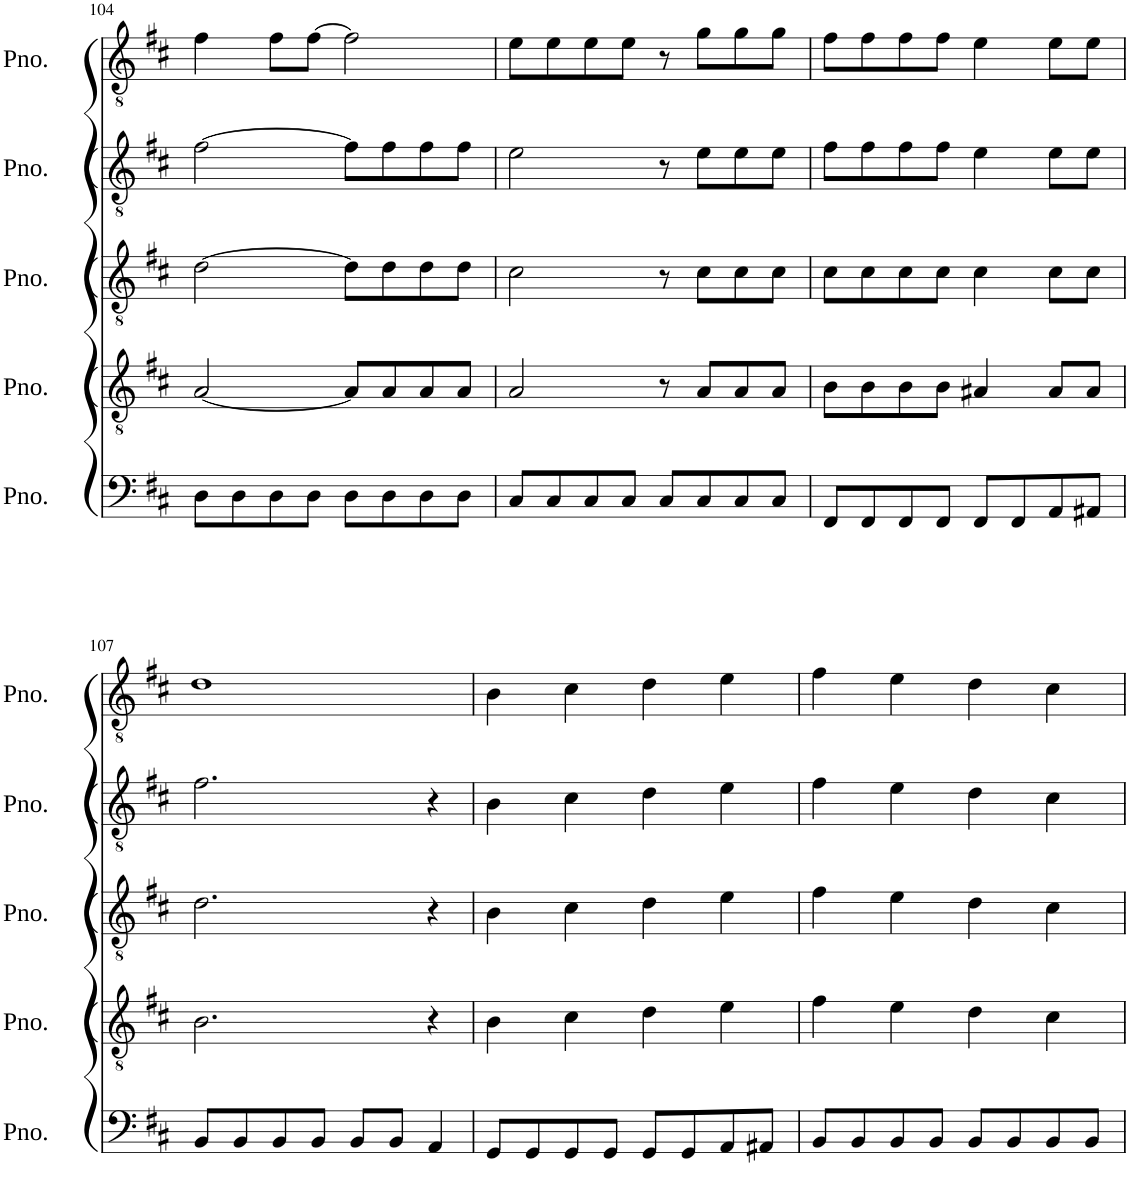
**kern	**kern	**kern	**kern	**kern
*part5	*part4	*part3	*part2	*part1
*staff5	*staff4	*staff3	*staff2	*staff1
*I"Piano	*I"Piano	*I"Piano	*I"Piano	*I"Piano
*I'Pno.	*I'Pno.	*I'Pno.	*I'Pno.	*I'Pno.
!!LO:PB:g=z
*clefF4	*clefGv2	*clefGv2	*clefGv2	*clefGv2
*k[f#c#]	*k[f#c#]	*k[f#c#]	*k[f#c#]	*k[f#c#]
*M4/4	*M4/4	*M4/4	*M4/4	*M4/4
=104	=104	=104	=104	=104
8D\L	[2A/	[2d\	[2f#\	4f#\
8D\	.	.	.	.
8D\	.	.	.	8f#\L
8D\J	.	.	.	[8f#\J
8D\L	8A/L]	8d\L]	8f#\L]	2f#\]
8D\	8A/	8d\	8f#\	.
8D\	8A/	8d\	8f#\	.
8D\J	8A/J	8d\J	8f#\J	.
=105	=105	=105	=105	=105
8C#/L	2A/	2c#\	2e\	8e\L
8C#/	.	.	.	8e\
8C#/	.	.	.	8e\
8C#/J	.	.	.	8e\J
8C#/L	8r	8r	8r	8r
8C#/	8A/L	8c#\L	8e\L	8g\L
8C#/	8A/	8c#\	8e\	8g\
8C#/J	8A/J	8c#\J	8e\J	8g\J
=106	=106	=106	=106	=106
8FF#/L	8B\L	8c#\L	8f#\L	8f#\L
8FF#/	8B\	8c#\	8f#\	8f#\
8FF#/	8B\	8c#\	8f#\	8f#\
8FF#/J	8B\J	8c#\J	8f#\J	8f#\J
8FF#/L	4A#X/	4c#\	4e\	4e\
8FF#/	.	.	.	.
8AA/	8A#/L	8c#\L	8e\L	8e\L
8AA#X/J	8A#/J	8c#\J	8e\J	8e\J
!!LO:LB:g=z
=107	=107	=107	=107	=107
8BB/L	2.B\	2.d\	2.f#\	1d
8BB/	.	.	.	.
8BB/	.	.	.	.
8BB/J	.	.	.	.
8BB/L	.	.	.	.
8BB/J	.	.	.	.
4AA/	4r	4r	4r	.
=108	=108	=108	=108	=108
8GG/L	4B\	4B\	4B\	4B\
8GG/	.	.	.	.
8GG/	4c#\	4c#\	4c#\	4c#\
8GG/J	.	.	.	.
8GG/L	4d\	4d\	4d\	4d\
8GG/	.	.	.	.
8AA/	4e\	4e\	4e\	4e\
8AA#X/J	.	.	.	.
=109	=109	=109	=109	=109
8BB/L	4f#\	4f#\	4f#\	4f#\
8BB/	.	.	.	.
8BB/	4e\	4e\	4e\	4e\
8BB/J	.	.	.	.
8BB/L	4d\	4d\	4d\	4d\
8BB/	.	.	.	.
8BB/	4c#\	4c#\	4c#\	4c#\
8BB/J	.	.	.	.
=	=	=	=	=
*-	*-	*-	*-	*-
